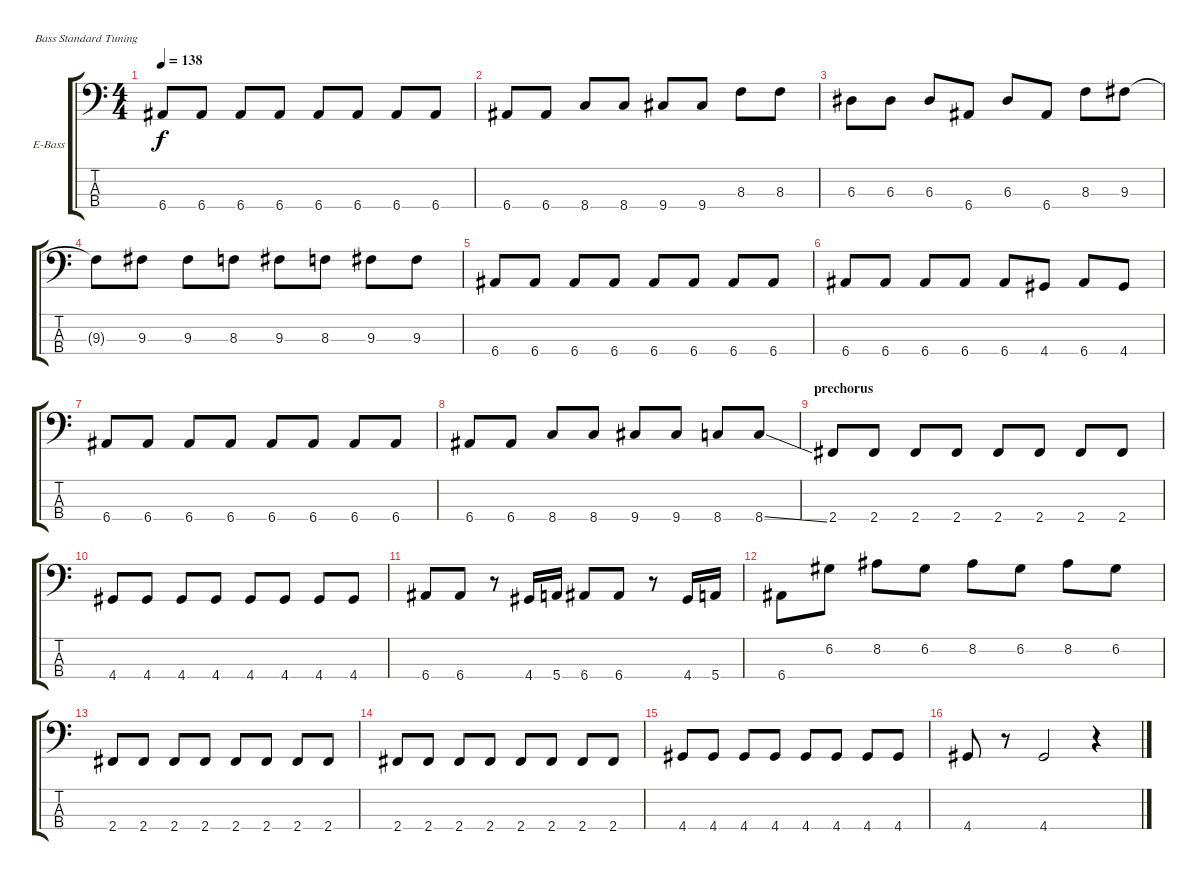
\bracketExtendMode groupsimilarinstruments
\firstSystemTrackNameOrientation horizontal
\otherSystemsTrackNameOrientation horizontal
\track ("Bass" "E-Bass") {instrument electricbassfinger}
\staff {score tabs}
\tuning (G2 D2 A1 E1)
\ts (4 4)
\tempo 138
\clef f4
\ks c
6.4.8{dy f} 6.4.8 6.4.8 6.4.8 6.4.8 6.4.8 6.4.8 6.4.8 |
6.4.8 6.4.8 8.4.8 8.4.8 9.4.8 9.4.8 8.3.8 8.3.8 |
6.3.8 6.3.8 6.3.8 6.4.8 6.3.8 6.4.8 8.3.8 9.3.8 |
9.3{t}.8 9.3.8 9.3.8 8.3.8 9.3.8 8.3.8 9.3.8 9.3.8 |
6.4.8 6.4.8 6.4.8 6.4.8 6.4.8 6.4.8 6.4.8 6.4.8 |
6.4.8 6.4.8 6.4.8 6.4.8 6.4.8 4.4.8 6.4.8 4.4.8 |
6.4.8 6.4.8 6.4.8 6.4.8 6.4.8 6.4.8 6.4.8 6.4.8 |
6.4.8 6.4.8 8.4.8 8.4.8 9.4.8 9.4.8 8.4.8 8.4{ss}.8 |
\section ("" "prechorus")
2.4.8 2.4.8 2.4.8 2.4.8 2.4.8 2.4.8 2.4.8 2.4.8 |
4.4.8 4.4.8 4.4.8 4.4.8 4.4.8 4.4.8 4.4.8 4.4.8 |
6.4.8 6.4.8 r.8 4.4.16 5.4.16 6.4.8 6.4.8 r.8 4.4.16 5.4.16 |
6.4.8 6.2.8 8.2.8 6.2.8 8.2.8 6.2.8 8.2.8 6.2.8 |
2.4.8 2.4.8 2.4.8 2.4.8 2.4.8 2.4.8 2.4.8 2.4.8 |
2.4.8 2.4.8 2.4.8 2.4.8 2.4.8 2.4.8 2.4.8 2.4.8 |
4.4.8 4.4.8 4.4.8 4.4.8 4.4.8 4.4.8 4.4.8 4.4.8 |
4.4.8 r.8 4.4.2 r.4
